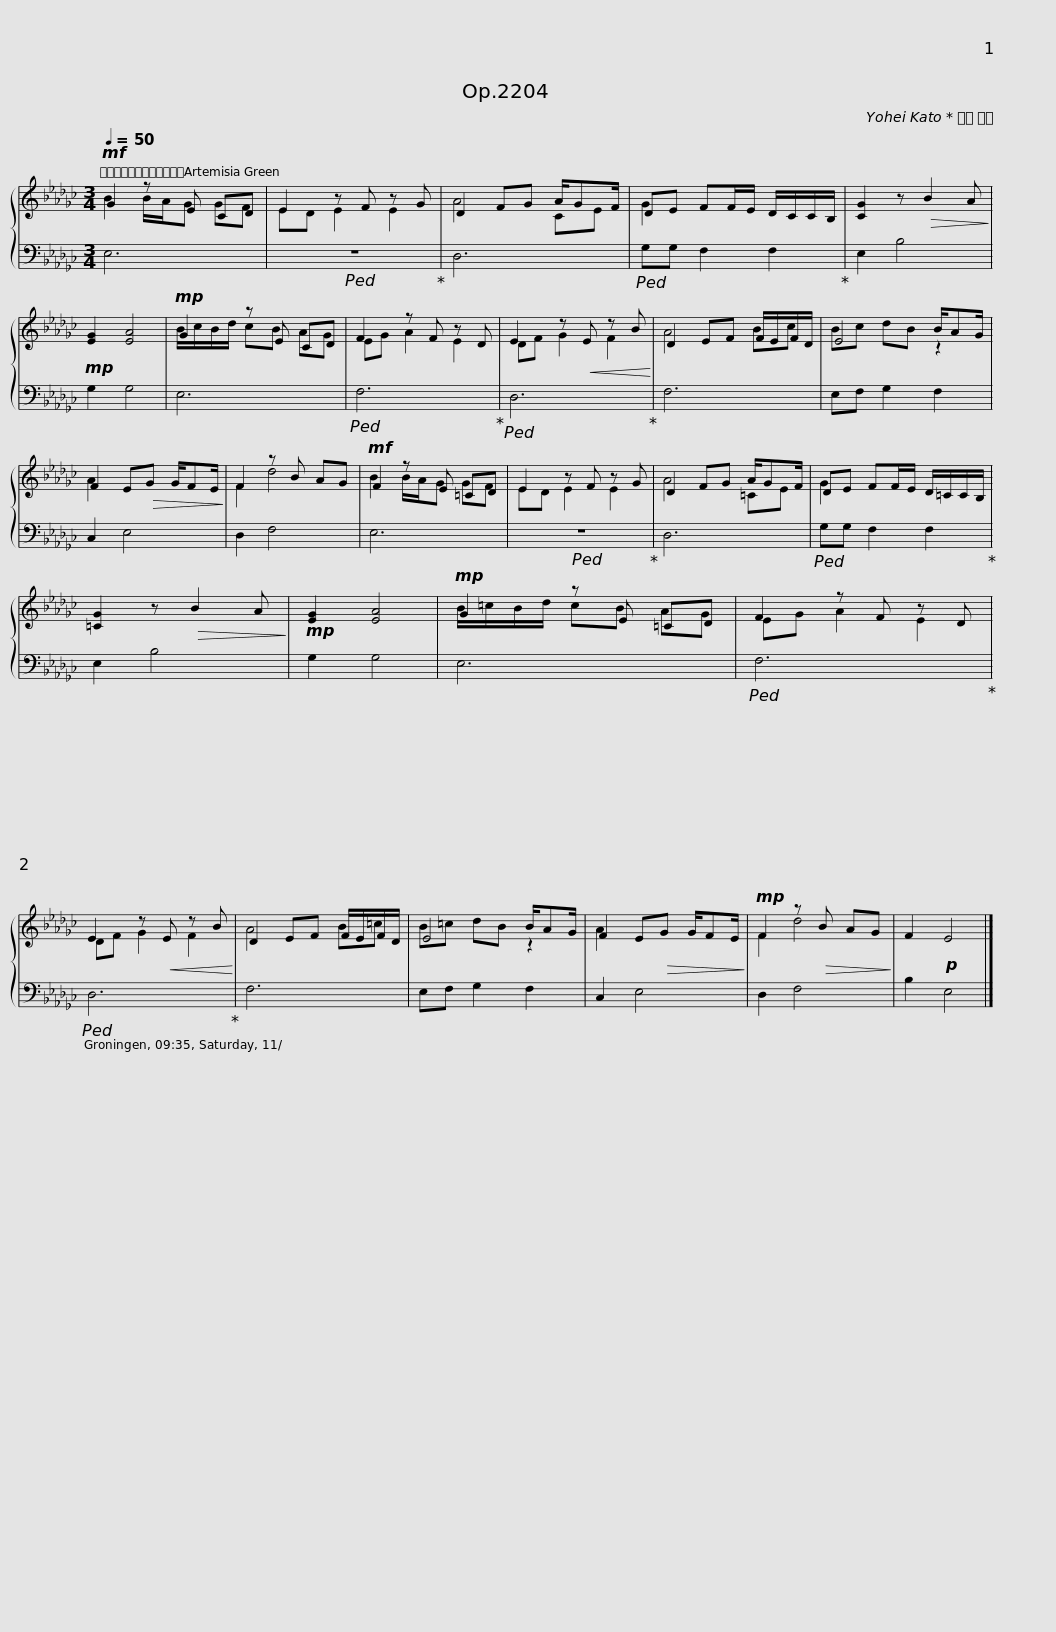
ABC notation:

X:1
%%score { ( 1 2 ) | 3 }
L:1/8
Q:1/4=50
M:3/4
I:linebreak $
K:Gb
V:1 treble
V:2 treble
V:3 bass
V:1
!mf! G2 z E CD | E2 z F z G | D2 FG A/GF/ | DE FF/E/ D/C/C/B,/ | [CG]2 z!>(! B2 A!>)! | %5
!mp! [EG]2 [EA]4 |$!mp! G2 z E CD | F2 z F z D | E2 z!<(! E z B!<)! | D2 EF F/E/F/D/ | %10
 E4 B/AG/ |$ F2 E!>(!G G/FE/!>)! | F2 z B AG |!mf! F2 z E =CD | E2 z F z G | %15
 D2 FG A/GF/ |$ DE FF/E/ D/=C/C/B,/ | [=CG]2 z!>(! B2 A!>)! |!mp! [EG]2 [EA]4 |!mp! G2 z E =CD | %20
 F2 z F z D |$ E2 z!<(! E z B!<)! | D2 EF F/E/F/D/ | E4 B/AG/ | F2 E!>(!G G/FE/!>)! | %25
!mp! F2 z!>(! B AG!>)! | F2!p! E4 |] %27
V:2
 B2 B/A/G GF | ED E2 E2 | A4 CE | G2 x4 | x6 | %5
 x6 |$ B/c/B/d/ cB AG | EG A2 E2 | DF G2 F2 | A4 Bc | %10
 Bc dB z2 |$ A2 x4 | F2 d4 | B2 B/A/G GF | ED E2 E2 | %15
 A4 =CE |$ G2 x4 | x6 | x6 | B/=c/B/d/ cB AG | %20
 EG A2 E2 |$ DF G2 F2 | A4 B=c | B=c dB z2 | A2 x4 | %25
 F2 d4 | x6 |] %27
V:3
 E,6 |!ped! z6!ped-up! | D,6 |!ped! G,G, F,2 F,2!ped-up! | E,2 B,4 | %5
 G,2 G,4 |$ E,6 |!ped! F,6!ped-up! |!ped! D,6!ped-up! | F,6 | %10
 E,F, G,2 F,2 |$ C,2 E,4 | D,2 F,4 | E,6 |!ped! z6!ped-up! | %15
 D,6 |$!ped! G,G, F,2 F,2!ped-up! | E,2 B,4 | G,2 G,4 | E,6 | %20
!ped! F,6!ped-up! |$!ped! D,6!ped-up! | F,6 | E,F, G,2 F,2 | C,2 E,4 | %25
 D,2 F,4 | B,2 E,4 |] %27
